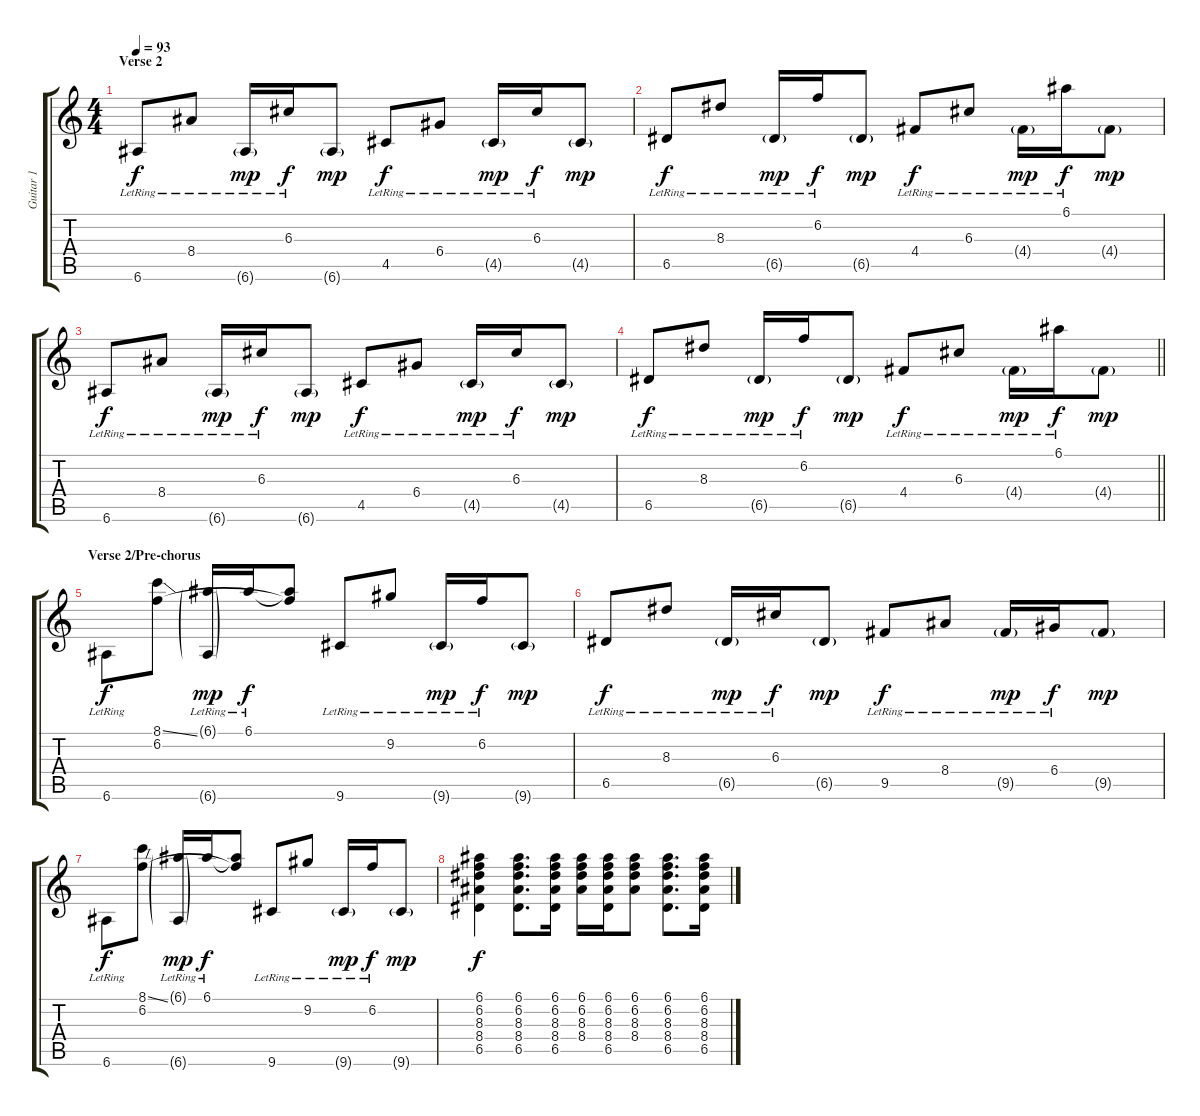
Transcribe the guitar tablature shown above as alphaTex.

\track ("Guitar 1" "Guitar 1") {instrument acousticguitarsteel}
\staff {score tabs}
\tuning (E4 B3 G3 D3 A2 E2) {hide}
\ts (4 4)
\section ("" "Verse 2")
\tempo 93
\clef g2
\ks c
6.6{lr}.8{dy f} 8.4{lr}.8 6.6{g lr}.16{dy mp} 6.3{lr}.16{dy f} 6.6{g}.8{dy mp} 4.5{lr}.8{dy f} 6.4{lr}.8 4.5{g lr}.16{dy mp} 6.3{lr}.16{dy f} 4.5{g}.8{dy mp} |
6.5{lr}.8{dy f} 8.3{lr}.8 6.5{g lr}.16{dy mp} 6.2{lr}.16{dy f} 6.5{g}.8{dy mp} 4.4{lr}.8{dy f} 6.3{lr}.8 4.4{g lr}.16{dy mp} 6.1{lr}.16{dy f} 4.4{g}.8{dy mp} |
6.6{lr}.8{dy f} 8.4{lr}.8 6.6{g lr}.16{dy mp} 6.3{lr}.16{dy f} 6.6{g}.8{dy mp} 4.5{lr}.8{dy f} 6.4{lr}.8 4.5{g lr}.16{dy mp} 6.3{lr}.16{dy f} 4.5{g}.8{dy mp} |
\barLineRight lightlight
6.5{lr}.8{dy f} 8.3{lr}.8 6.5{g lr}.16{dy mp} 6.2{lr}.16{dy f} 6.5{g}.8{dy mp} 4.4{lr}.8{dy f} 6.3{lr}.8 4.4{g lr}.16{dy mp} 6.1{lr}.16{dy f} 4.4{g}.8{dy mp} |
\section ("" "Verse 2/Pre-chorus")
6.6{lr}.8{dy f} (8.1{ss} 6.2).8 (6.1{g} 6.6{g lr}).16{dy mp} 6.1{lr}.16{dy f} (6.1{t} 6.2{t}).8 9.6{lr}.8 9.2{lr}.8 9.6{g lr}.16{dy mp} 6.2{lr}.16{dy f} 9.6{g}.8{dy mp} |
6.5{lr}.8{dy f} 8.3{lr}.8 6.5{g lr}.16{dy mp} 6.3{lr}.16{dy f} 6.5{g}.8{dy mp} 9.5{lr}.8{dy f} 8.4{lr}.8 9.5{g lr}.16{dy mp} 6.4{lr}.16{dy f} 9.5{g}.8{dy mp} |
6.6{lr}.8{dy f} (8.1{ss} 6.2).8 (6.1{g} 6.6{g lr}).16{dy mp} 6.1{lr}.16{dy f} (6.1{t} 6.2{t}).8 9.6{lr}.8 9.2{lr}.8 9.6{g lr}.16{dy mp} 6.2{lr}.16{dy f} 9.6{g}.8{dy mp} |
(6.1 6.2 8.3 8.4 6.5).4{dy f} (6.1 6.2 8.3 8.4 6.5).8{d} (6.1 6.2 8.3 8.4 6.5).16 (6.1 6.2 8.3 8.4).16 (6.1 6.2 8.3 8.4 6.5).16 (6.1 6.2 8.3 8.4).8 (6.1 6.2 8.3 8.4 6.5).8{d} (6.1 6.2 8.3 8.4 6.5).16
